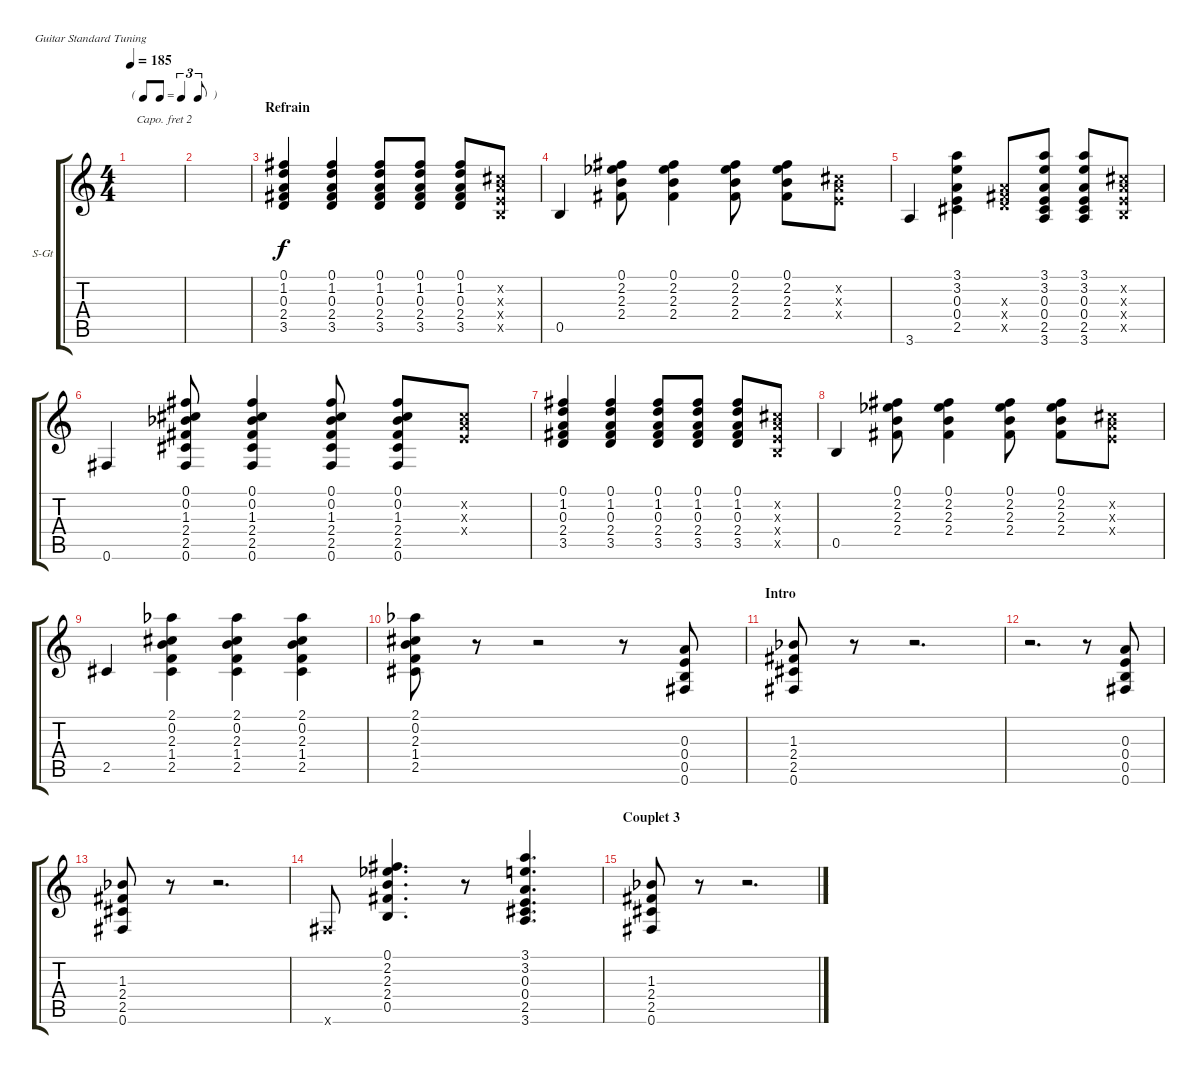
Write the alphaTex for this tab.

\defaultSystemsLayout 4
\bracketExtendMode groupsimilarinstruments
\firstSystemTrackNameOrientation horizontal
\otherSystemsTrackNameOrientation horizontal
\track ("Richard OM-68" "S-Gt") {instrument acousticguitarsteel}
\staff {score tabs}
\capo 2
\tuning (E4 B3 G3 D3 A2 E2)
\ts (4 4)
\tf triplet8th
\tempo 185
\clef g2
\scale
0.333333
\ks c
|
\scale
0.333333 |
\section ("" "Refrain")
\scale
0.333333 (3.5 2.4 0.3 1.2 0.1).4 (3.5 0.1 1.2 0.3 2.4).4 (3.5 2.4 0.3 1.2 0.1).8 (3.5 0.1 1.2 0.3 2.4).8 (3.5 2.4 0.3 1.2 0.1).8 (0.3{x} 0.2{x} 0.5{x} 0.4{x}).8 |
\scale
0.333333 0.5.4 (2.4 2.3 2.2{acc b} 0.1).8 (2.4 2.2{acc b} 2.3 0.1).4 (2.4 2.3 2.2{acc b} 0.1).8 (2.4 2.2{acc b} 2.3 0.1).8 (0.4{x} 0.2{x} 0.3{x}).8 |
\scale
0.333333 3.6.4 (2.5 3.1 3.2 0.3 0.4).4 (3.5{x} 2.4{x} 0.3{x}).8 (2.5 3.1 3.2 0.3 0.4 3.6).8 (2.5 0.4 0.3 3.2 3.1 3.6).8 (0.3{x} 0.2{x} 0.5{x} 0.4{x}).8 |
\scale
0.333333 0.6.4 (2.4 1.3{acc b} 0.2 0.1 2.5 0.6).8 (2.4 0.2 1.3{acc b} 0.1 2.5 0.6).4 (2.4 1.3{acc b} 0.2 0.1 0.6 2.5).8 (2.4 0.2 1.3{acc b} 0.1 0.6 2.5).8 (0.4{x} 0.2{x} 0.3{x}).8 |
\scale
0.333333 (3.5 2.4 0.3 1.2 0.1).4 (3.5 0.1 1.2 0.3 2.4).4 (3.5 2.4 0.3 1.2 0.1).8 (3.5 0.1 1.2 0.3 2.4).8 (3.5 2.4 0.3 1.2 0.1).8 (0.3{x} 0.2{x} 0.5{x} 0.4{x}).8 |
\scale
0.333333 0.5.4 (2.4 2.3 2.2{acc b} 0.1).8 (2.4 2.2{acc b} 2.3 0.1).4 (2.4 2.3 2.2{acc b} 0.1).8 (2.4 2.2{acc b} 2.3 0.1).8 (0.4{x} 0.2{x} 0.3{x}).8 |
\scale
0.333333 2.5.4 (2.5 1.4{acc b} 2.3 0.2 2.1{acc b}).4 (2.5 1.4{acc b} 2.3 0.2 2.1{acc b}).4 (2.5 1.4{acc b} 2.3 0.2 2.1{acc b}).4 |
\scale
0.333333 (2.5 1.4{acc b} 2.3 0.2 2.1{acc b}).8 r.8 r.2 r.8 (0.6 0.5 0.4 0.3).8 |
\section ("" "Intro")
\scale
0.333333 (0.6 2.5 2.4 1.3{acc b}).8 r.8 r.2{d} |
\scale
0.333333 r.2{d} r.8 (0.6 0.5 0.4 0.3).8 |
\scale
0.333333 (1.3{acc b} 2.4 2.5 0.6).8 r.8 r.2{d} |
\scale
0.333333 0.6{x}.8 (0.5 2.4 2.3 2.2{acc b} 0.1).4{d} r.8 (3.6 2.5 0.4 0.3 3.2 3.1).4{d} |
\section ("" "Couplet 3")
\scale
0.333333 (1.3{acc b} 2.4 2.5 0.6).8 r.8 r.2{d} |
\scale
0.333333
